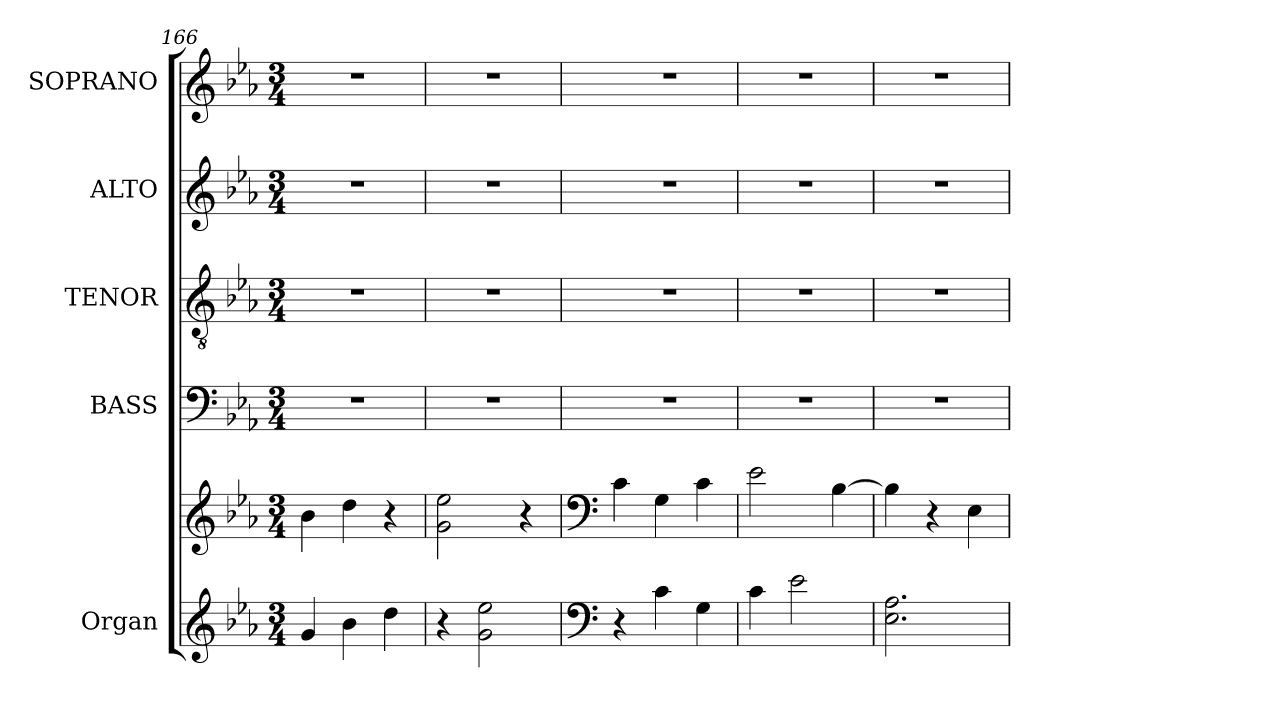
**kern	**kern	**kern	**kern	**kern	**kern
*part5	*part5	*part4	*part3	*part2	*part1
*staff6	*staff5	*staff4	*staff3	*staff2	*staff1
*I"Organ	*	*I"BASS	*I"TENOR	*I"ALTO	*I"SOPRANO
*I'Org.	*	*I'B.	*I'T.	*I'A.	*I'S.
*clefG2	*clefG2	*clefF4	*clefGv2	*clefG2	*clefG2
*	*	*	*ITrd7c12	*	*
*k[b-e-a-]	*k[b-e-a-]	*k[b-e-a-]	*k[b-e-a-]	*k[b-e-a-]	*k[b-e-a-]
*E-:	*E-:	*E-:	*E-:	*E-:	*E-:
*M3/4	*M3/4	*M3/4	*M3/4	*M3/4	*M3/4
=166	=166	=166	=166	=166	=166
!	!	!LO:N:vis=1	!LO:N:vis=1	!LO:N:vis=1	!LO:N:vis=1
4gi/	4b-i\	2.r	2.r	2.r	2.r
4b-i\	4ddi\	.	.	.	.
4ddi\	4r	.	.	.	.
=167	=167	=167	=167	=167	=167
!	!	!LO:N:vis=1	!LO:N:vis=1	!LO:N:vis=1	!LO:N:vis=1
4r	2gi\ 2ee-i	2.r	2.r	2.r	2.r
2gi\ 2ee-i	.	.	.	.	.
.	4r	.	.	.	.
=168	=168	=168	=168	=168	=168
*clefF4	*clefF4	*	*	*	*
!	!	!LO:N:vis=1	!LO:N:vis=1	!LO:N:vis=1	!LO:N:vis=1
4r	4ci\	2.r	2.r	2.r	2.r
4ci\	4Gi\	.	.	.	.
4Gi\	4ci\	.	.	.	.
!!LO:LB:g=z
=169	=169	=169	=169	=169	=169
!	!	!LO:N:vis=1	!LO:N:vis=1	!LO:N:vis=1	!LO:N:vis=1
4ci\	2e-i\	2.r	2.r	2.r	2.r
2e-i\	.	.	.	.	.
.	[4B-i\	.	.	.	.
=170	=170	=170	=170	=170	=170
!	!	!LO:N:vis=1	!LO:N:vis=1	!LO:N:vis=1	!LO:N:vis=1
2.E-i\ 2.A-i	4B-i\]	2.r	2.r	2.r	2.r
.	4r	.	.	.	.
.	4E-i\	.	.	.	.
=	=	=	=	=	=
*-	*-	*-	*-	*-	*-
